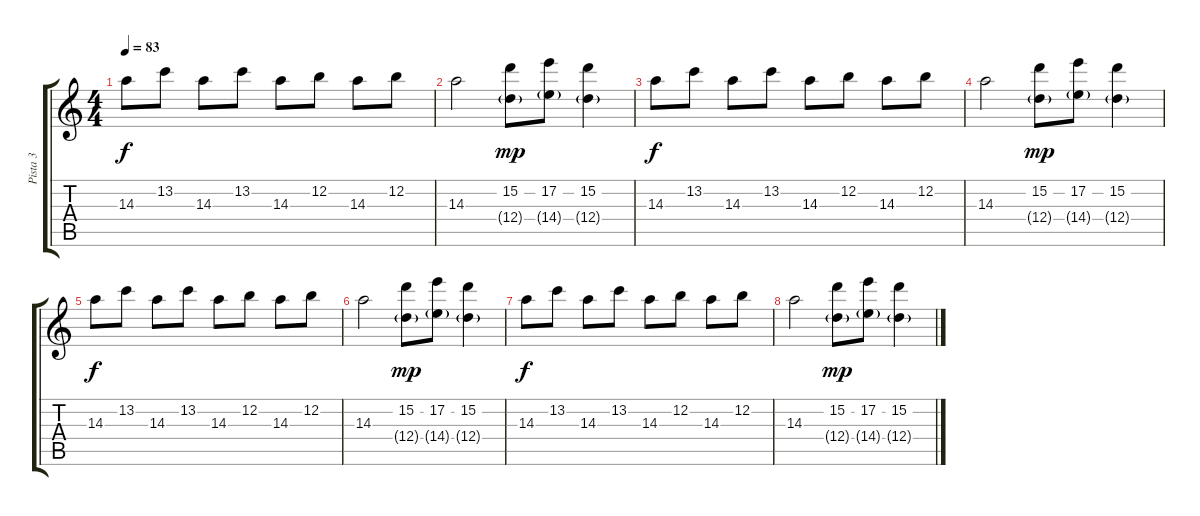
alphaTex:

\track ("Pista 3" "Pista 3") {instrument electricguitarjazz}
\staff {score tabs}
\tuning (E4 B3 G3 D3 A2 D2) {hide}
\ts (4 4)
\tempo 83
\clef g2
\ks c
14.3.8{dy f} 13.2.8 14.3.8 13.2.8 14.3.8 12.2.8 14.3.8 12.2.8 |
14.3.2{volume 6} (15.2 12.4{g}).8{dy mp} (17.2 14.4{g}).8 (15.2 12.4{g}).4 |
14.3.8{dy f} 13.2.8 14.3.8 13.2.8 14.3.8 12.2.8 14.3.8 12.2.8 |
14.3.2 (15.2 12.4{g}).8{dy mp} (17.2 14.4{g}).8 (15.2 12.4{g}).4 |
14.3.8{dy f} 13.2.8 14.3.8 13.2.8 14.3.8 12.2.8 14.3.8 12.2.8 |
14.3.2{volume 0} (15.2 12.4{g}).8{dy mp} (17.2 14.4{g}).8 (15.2 12.4{g}).4 |
14.3.8{dy f} 13.2.8 14.3.8 13.2.8 14.3.8 12.2.8 14.3.8 12.2.8 |
14.3.2 (15.2 12.4{g}).8{dy mp} (17.2 14.4{g}).8 (15.2 12.4{g}).4
